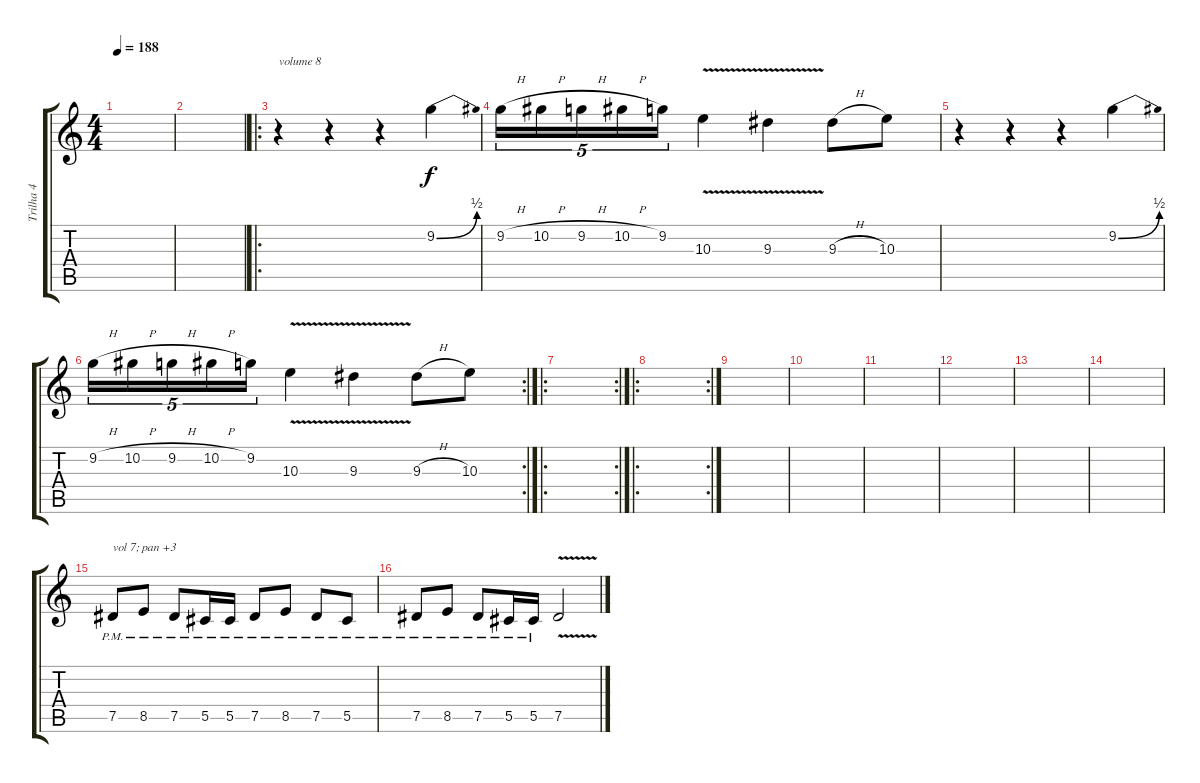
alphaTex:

\track ("Trilha 4" "Trilha 4") {instrument overdrivenguitar}
\staff {score tabs}
\tuning (Eb4 Bb3 Gb3 Db3 Ab2 Eb2) {hide}
\ts (4 4)
\tempo 188
\clef g2
\ks c
|
|
\ro
r.4{txt "volume 8" volume 8} r.4 r.4 9.2{be (bend 0 0 60 2)}.4{dy f} |
9.2{h}.16{tu (5 4)} 10.2{h}.16{tu (5 4)} 9.2{h}.16{tu (5 4)} 10.2{h}.16{tu (5 4)} 9.2.16{tu (5 4)} 10.3{v}.4 9.3{v}.4 9.3{h}.8 10.3.8 |
r.4 r.4 r.4 9.2{be (bend 0 0 60 2)}.4 |
\rc 2
9.2{h}.16{tu (5 4)} 10.2{h}.16{tu (5 4)} 9.2{h}.16{tu (5 4)} 10.2{h}.16{tu (5 4)} 9.2.16{tu (5 4)} 10.3{v}.4 9.3{v}.4 9.3{h}.8 10.3.8 |
\ro
\rc 2
|
\ro
\rc 2
|
|
|
|
|
|
|
7.5{pm}.8{txt "vol 7; pan +3" volume 7 balance 11} 8.5{pm}.8 7.5{pm}.8 5.5{pm}.16 5.5{pm}.16 7.5{pm}.8 8.5{pm}.8 7.5{pm}.8 5.5{pm}.8 |
7.5{pm}.8 8.5{pm}.8 7.5{pm}.8 5.5{pm}.16 5.5{pm}.16 7.5{v}.2
